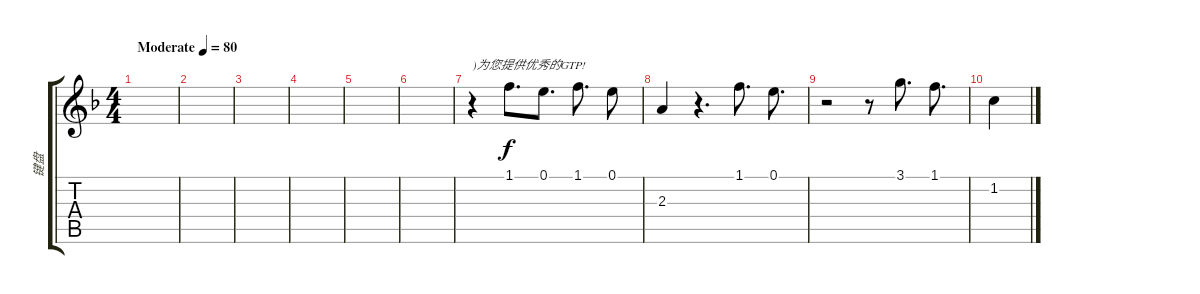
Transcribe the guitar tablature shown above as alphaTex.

\track ("键盘" "键盘") {instrument banjo}
\staff {score tabs}
\tuning (E4 B3 G3 D3 A2 E2) {hide}
\displaytranspose 12
\ts (4 4)
\tempo (80 "Moderate")
\clef g2
\ks f
|
|
|
|
|
|
r.4{txt ")为您提供优秀的GTP!"} 1.1.8{d} 0.1.8{d} 1.1.8{d} 0.1.8 |
2.3.4 r.4{d} 1.1.8{d} 0.1.8{d} |
r.2 r.8 3.1.8{d} 1.1.8{d} |
1.2.4
